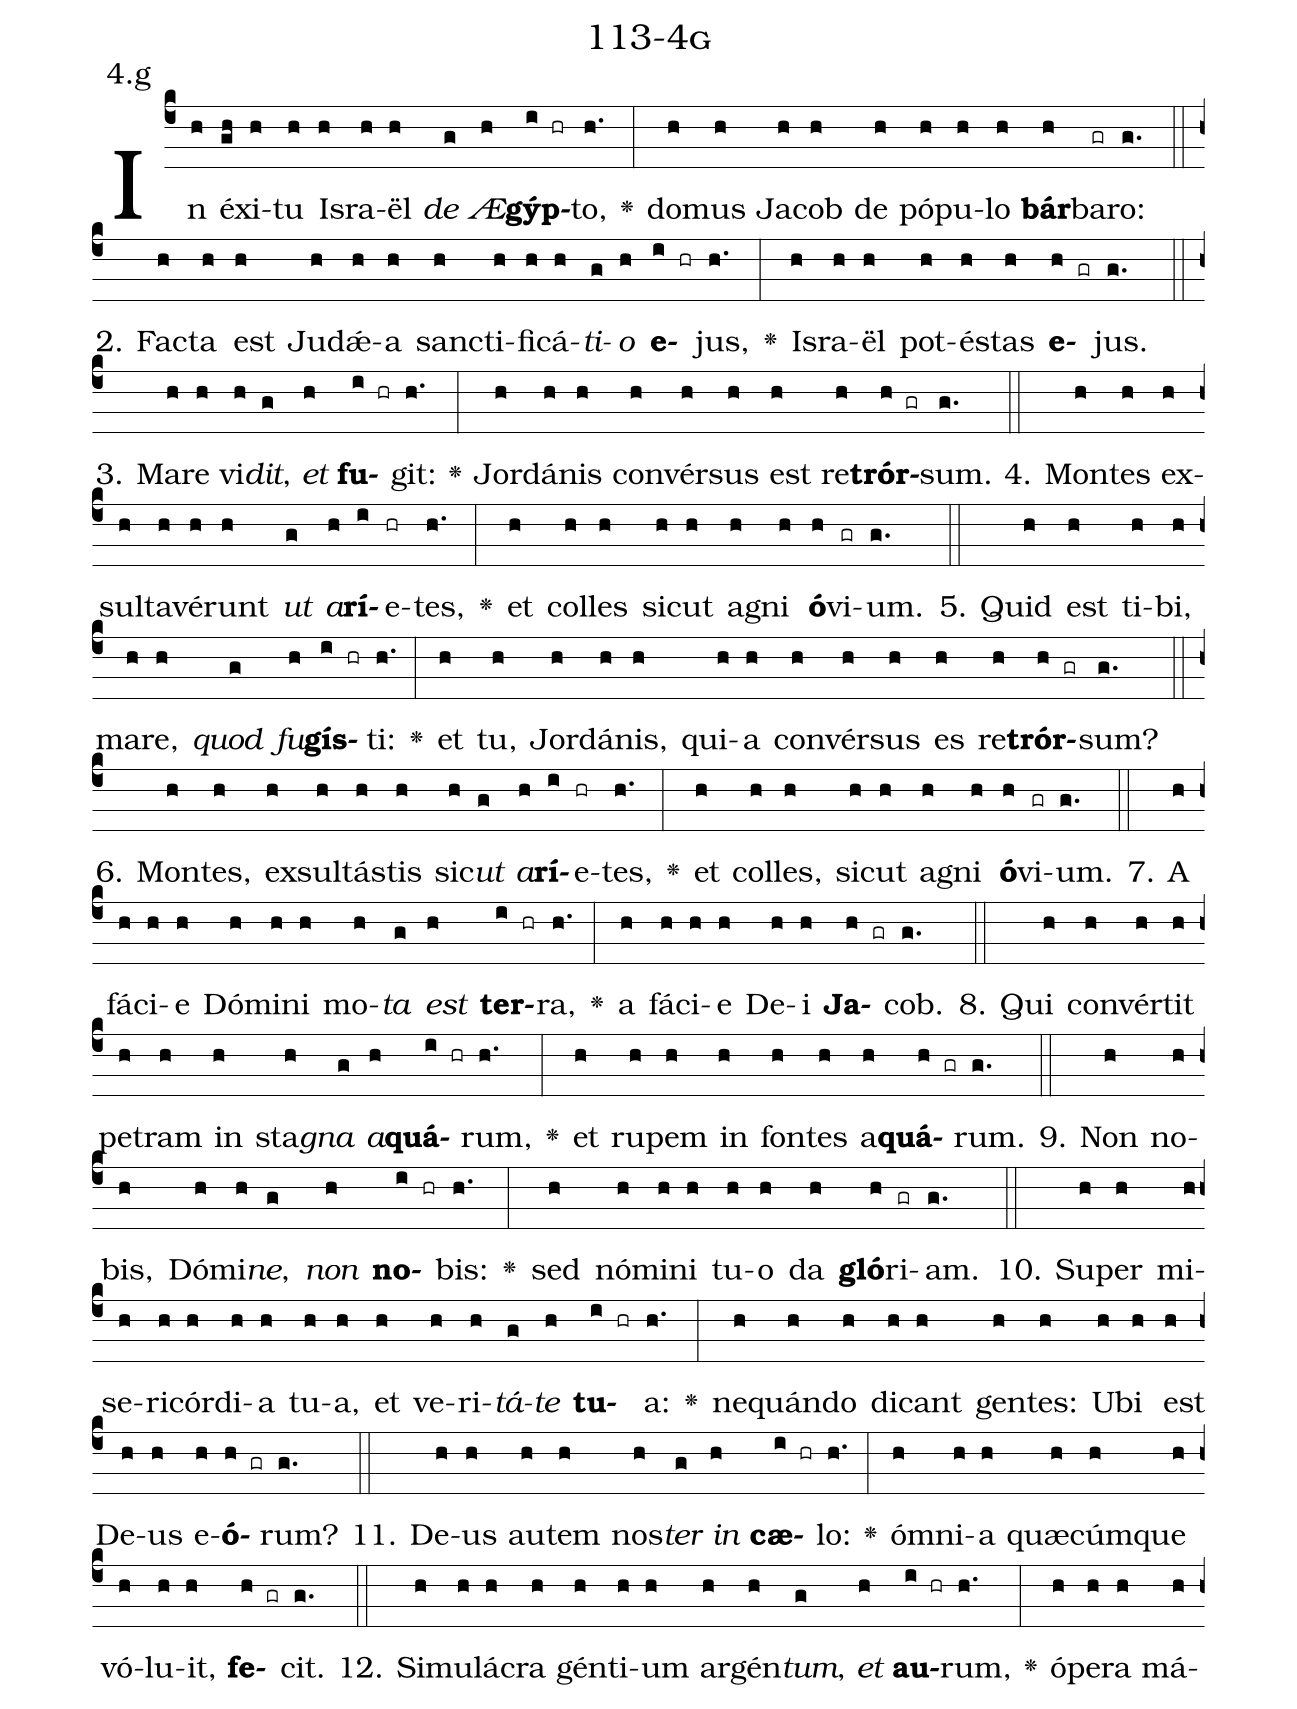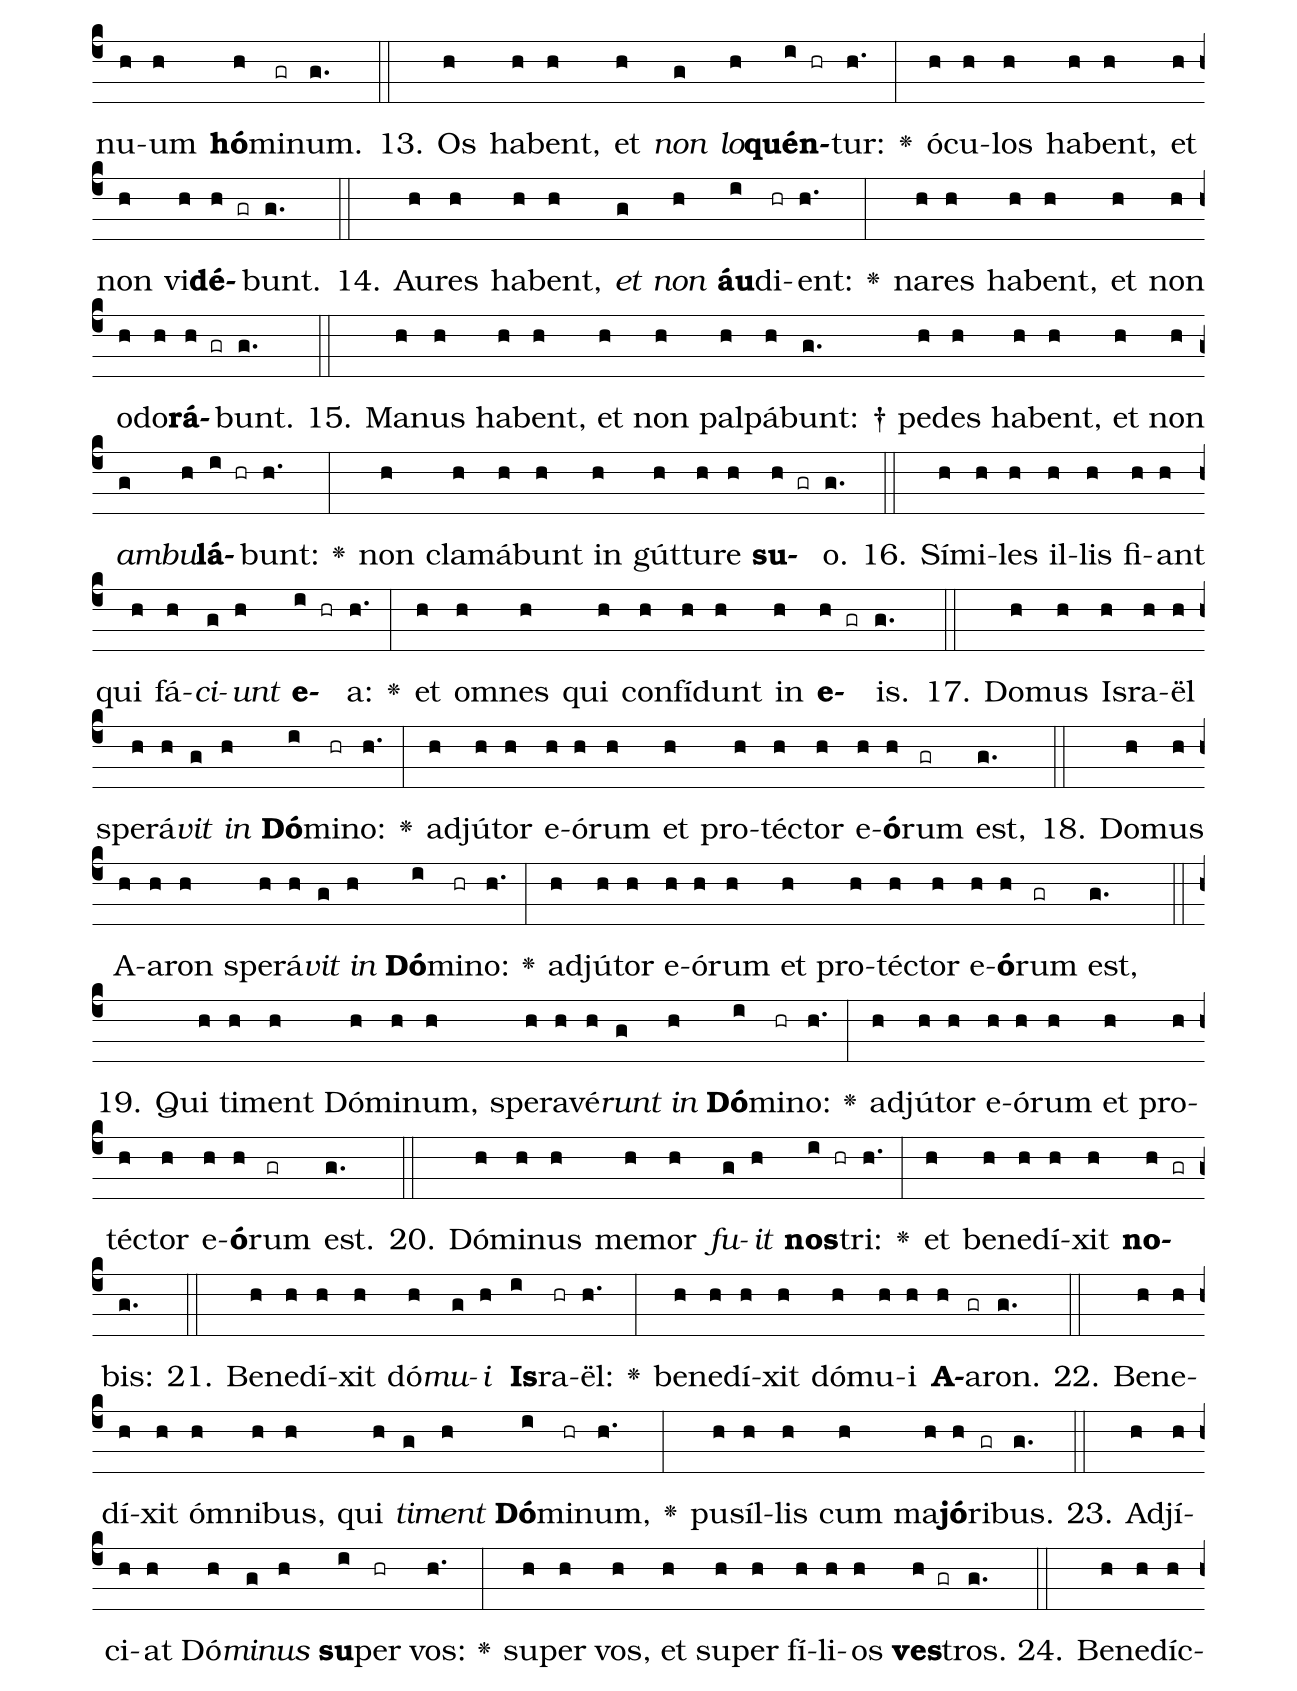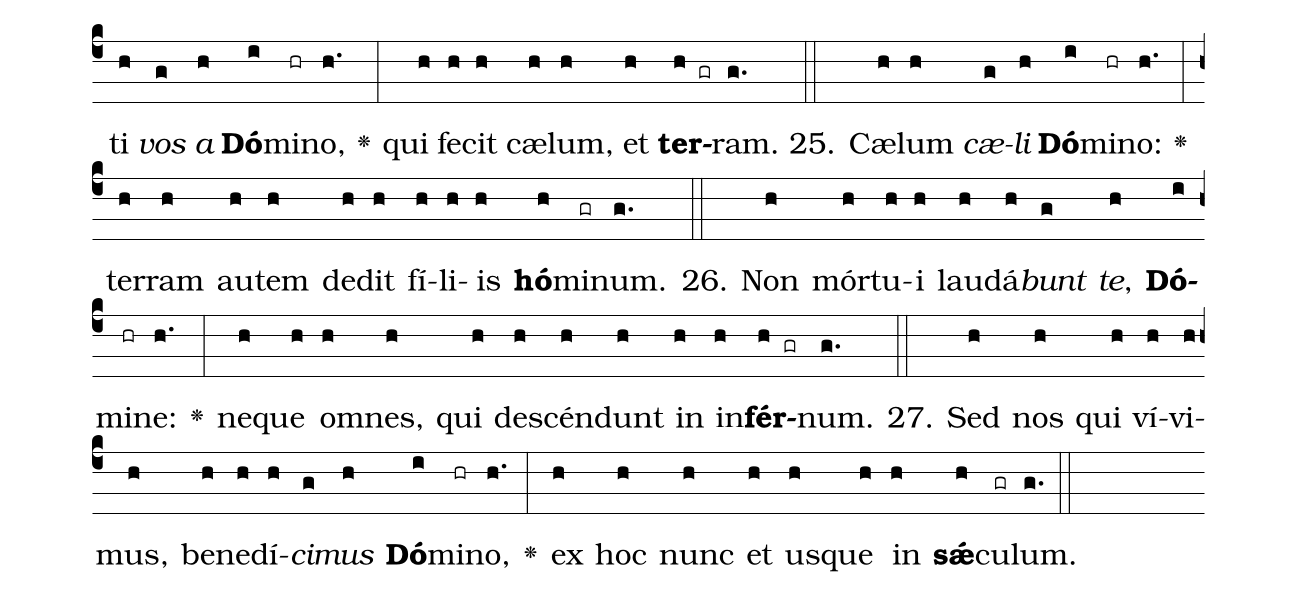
name: 113-4g;
annotation: 4.g;
%%
(c4)In(h) éx(gh)i(h)tu(h) Is(h)ra(h)ël(h) <i>de</i>(g) <i>Æ</i>(h)<b>gýp</b>(i hr)to,(h.) <v>\greheightstar</v>(:) do(h)mus(h) Ja(h)cob(h) de(h) pó(h)pu(h)lo(h) <b>bár</b>(h)ba(gr)ro:(g.) (::)
2. Fac(h)ta(h) est(h) Ju(h)dǽ(h)a(h) sanc(h)ti(h)fi(h)cá(h)<i>ti</i>(g)<i>o</i>(h) <b>e</b>(i hr)jus,(h.) <v>\greheightstar</v>(:) Is(h)ra(h)ël(h) pot(h)és(h)tas(h) <b>e</b>(h gr)jus.(g.) (::)
3. Ma(h)re(h) vi(h)<i>dit</i>,(g) <i>et</i>(h) <b>fu</b>(i hr)git:(h.) <v>\greheightstar</v>(:) Jor(h)dá(h)nis(h) con(h)vér(h)sus(h) est(h) re(h)<b>trór</b>(h gr)sum.(g.) (::)
4. Mon(h)tes(h) ex(h)sul(h)ta(h)vé(h)runt(h) <i>ut</i>(g) <i>a</i>(h)<b>rí</b>(i)e(hr)tes,(h.) <v>\greheightstar</v>(:) et(h) col(h)les(h) sic(h)ut(h) a(h)gni(h) <b>ó</b>(h)vi(gr)um.(g.) (::)
5. Quid(h) est(h) ti(h)bi,(h) ma(h)re,(h) <i>quod</i>(g) <i>fu</i>(h)<b>gís</b>(i hr)ti:(h.) <v>\greheightstar</v>(:) et(h) tu,(h) Jor(h)dá(h)nis,(h) qui(h)a(h) con(h)vér(h)sus(h) es(h) re(h)<b>trór</b>(h gr)sum?(g.) (::)
6. Mon(h)tes,(h) ex(h)sul(h)tás(h)tis(h) sic(h)<i>ut</i>(g) <i>a</i>(h)<b>rí</b>(i)e(hr)tes,(h.) <v>\greheightstar</v>(:) et(h) col(h)les,(h) sic(h)ut(h) a(h)gni(h) <b>ó</b>(h)vi(gr)um.(g.) (::)
7. A(h) fá(h)ci(h)e(h) Dó(h)mi(h)ni(h) mo(h)<i>ta</i>(g) <i>est</i>(h) <b>ter</b>(i hr)ra,(h.) <v>\greheightstar</v>(:) a(h) fá(h)ci(h)e(h) De(h)i(h) <b>Ja</b>(h gr)cob.(g.) (::)
8. Qui(h) con(h)vér(h)tit(h) pe(h)tram(h) in(h) sta(h)<i>gna</i>(g) <i>a</i>(h)<b>quá</b>(i hr)rum,(h.) <v>\greheightstar</v>(:) et(h) ru(h)pem(h) in(h) fon(h)tes(h) a(h)<b>quá</b>(h gr)rum.(g.) (::)
9. Non(h) no(h)bis,(h) Dó(h)mi(h)<i>ne</i>,(g) <i>non</i>(h) <b>no</b>(i hr)bis:(h.) <v>\greheightstar</v>(:) sed(h) nó(h)mi(h)ni(h) tu(h)o(h) da(h) <b>gló</b>(h)ri(gr)am.(g.) (::)
10. Su(h)per(h) mi(h)se(h)ri(h)cór(h)di(h)a(h) tu(h)a,(h) et(h) ve(h)ri(h)<i>tá</i>(g)<i>te</i>(h) <b>tu</b>(i hr)a:(h.) <v>\greheightstar</v>(:) ne(h)quán(h)do(h) di(h)cant(h) gen(h)tes:(h) U(h)bi(h) est(h) De(h)us(h) e(h)<b>ó</b>(h gr)rum?(g.) (::)
11. De(h)us(h) au(h)tem(h) nos(h)<i>ter</i>(g) <i>in</i>(h) <b>cæ</b>(i hr)lo:(h.) <v>\greheightstar</v>(:) óm(h)ni(h)a(h) quæ(h)cúm(h)que(h) vó(h)lu(h)it,(h) <b>fe</b>(h gr)cit.(g.) (::)
12. Si(h)mu(h)lá(h)cra(h) gén(h)ti(h)um(h) ar(h)gén(h)<i>tum</i>,(g) <i>et</i>(h) <b>au</b>(i hr)rum,(h.) <v>\greheightstar</v>(:) ó(h)pe(h)ra(h) má(h)nu(h)um(h) <b>hó</b>(h)mi(gr)num.(g.) (::)
13. Os(h) ha(h)bent,(h) et(h) <i>non</i>(g) <i>lo</i>(h)<b>quén</b>(i hr)tur:(h.) <v>\greheightstar</v>(:) ó(h)cu(h)los(h) ha(h)bent,(h) et(h) non(h) vi(h)<b>dé</b>(h gr)bunt.(g.) (::)
14. Au(h)res(h) ha(h)bent,(h) <i>et</i>(g) <i>non</i>(h) <b>áu</b>(i)di(hr)ent:(h.) <v>\greheightstar</v>(:) na(h)res(h) ha(h)bent,(h) et(h) non(h) o(h)do(h)<b>rá</b>(h gr)bunt.(g.) (::)
15. Ma(h)nus(h) ha(h)bent,(h) et(h) non(h) pal(h)pá(h)bunt: †(g.) pe(h)des(h) ha(h)bent,(h) et(h) non(h) <i>am</i>(g)<i>bu</i>(h)<b>lá</b>(i hr)bunt:(h.) <v>\greheightstar</v>(:) non(h) cla(h)má(h)bunt(h) in(h) gút(h)tu(h)re(h) <b>su</b>(h gr)o.(g.) (::)
16. Sí(h)mi(h)les(h) il(h)lis(h) fi(h)ant(h) qui(h) fá(h)<i>ci</i>(g)<i>unt</i>(h) <b>e</b>(i hr)a:(h.) <v>\greheightstar</v>(:) et(h) om(h)nes(h) qui(h) con(h)fí(h)dunt(h) in(h) <b>e</b>(h gr)is.(g.) (::)
17. Do(h)mus(h) Is(h)ra(h)ël(h) spe(h)rá(h)<i>vit</i>(g) <i>in</i>(h) <b>Dó</b>(i)mi(hr)no:(h.) <v>\greheightstar</v>(:) ad(h)jú(h)tor(h) e(h)ó(h)rum(h) et(h) pro(h)téc(h)tor(h) e(h)<b>ó</b>(h)rum(gr) est,(g.) (::)
18. Do(h)mus(h) A(h)a(h)ron(h) spe(h)rá(h)<i>vit</i>(g) <i>in</i>(h) <b>Dó</b>(i)mi(hr)no:(h.) <v>\greheightstar</v>(:) ad(h)jú(h)tor(h) e(h)ó(h)rum(h) et(h) pro(h)téc(h)tor(h) e(h)<b>ó</b>(h)rum(gr) est,(g.) (::)
19. Qui(h) ti(h)ment(h) Dó(h)mi(h)num,(h) spe(h)ra(h)vé(h)<i>runt</i>(g) <i>in</i>(h) <b>Dó</b>(i)mi(hr)no:(h.) <v>\greheightstar</v>(:) ad(h)jú(h)tor(h) e(h)ó(h)rum(h) et(h) pro(h)téc(h)tor(h) e(h)<b>ó</b>(h)rum(gr) est.(g.) (::)
20. Dó(h)mi(h)nus(h) me(h)mor(h) <i>fu</i>(g)<i>it</i>(h) <b>nos</b>(i hr)tri:(h.) <v>\greheightstar</v>(:) et(h) be(h)ne(h)dí(h)xit(h) <b>no</b>(h gr)bis:(g.) (::)
21. Be(h)ne(h)dí(h)xit(h) dó(h)<i>mu</i>(g)<i>i</i>(h) <b>Is</b>(i)ra(hr)ël:(h.) <v>\greheightstar</v>(:) be(h)ne(h)dí(h)xit(h) dó(h)mu(h)i(h) <b>A</b>(h)a(gr)ron.(g.) (::)
22. Be(h)ne(h)dí(h)xit(h) óm(h)ni(h)bus,(h) qui(h) <i>ti</i>(g)<i>ment</i>(h) <b>Dó</b>(i)mi(hr)num,(h.) <v>\greheightstar</v>(:) pu(h)síl(h)lis(h) cum(h) ma(h)<b>jó</b>(h)ri(gr)bus.(g.) (::)
23. Ad(h)jí(h)ci(h)at(h) Dó(h)<i>mi</i>(g)<i>nus</i>(h) <b>su</b>(i)per(hr) vos:(h.) <v>\greheightstar</v>(:) su(h)per(h) vos,(h) et(h) su(h)per(h) fí(h)li(h)os(h) <b>ves</b>(h gr)tros.(g.) (::)
24. Be(h)ne(h)díc(h)ti(h) <i>vos</i>(g) <i>a</i>(h) <b>Dó</b>(i)mi(hr)no,(h.) <v>\greheightstar</v>(:) qui(h) fe(h)cit(h) cæ(h)lum,(h) et(h) <b>ter</b>(h gr)ram.(g.) (::)
25. Cæ(h)lum(h) <i>cæ</i>(g)<i>li</i>(h) <b>Dó</b>(i)mi(hr)no:(h.) <v>\greheightstar</v>(:) ter(h)ram(h) au(h)tem(h) de(h)dit(h) fí(h)li(h)is(h) <b>hó</b>(h)mi(gr)num.(g.) (::)
26. Non(h) mór(h)tu(h)i(h) lau(h)dá(h)<i>bunt</i>(g) <i>te</i>,(h) <b>Dó</b>(i)mi(hr)ne:(h.) <v>\greheightstar</v>(:) ne(h)que(h) om(h)nes,(h) qui(h) de(h)scén(h)dunt(h) in(h) in(h)<b>fér</b>(h gr)num.(g.) (::)
27. Sed(h) nos(h) qui(h) ví(h)vi(h)mus,(h) be(h)ne(h)dí(h)<i>ci</i>(g)<i>mus</i>(h) <b>Dó</b>(i)mi(hr)no,(h.) <v>\greheightstar</v>(:) ex(h) hoc(h) nunc(h) et(h) us(h)que(h) in(h) <b>sǽ</b>(h)cu(gr)lum.(g.) (::)
